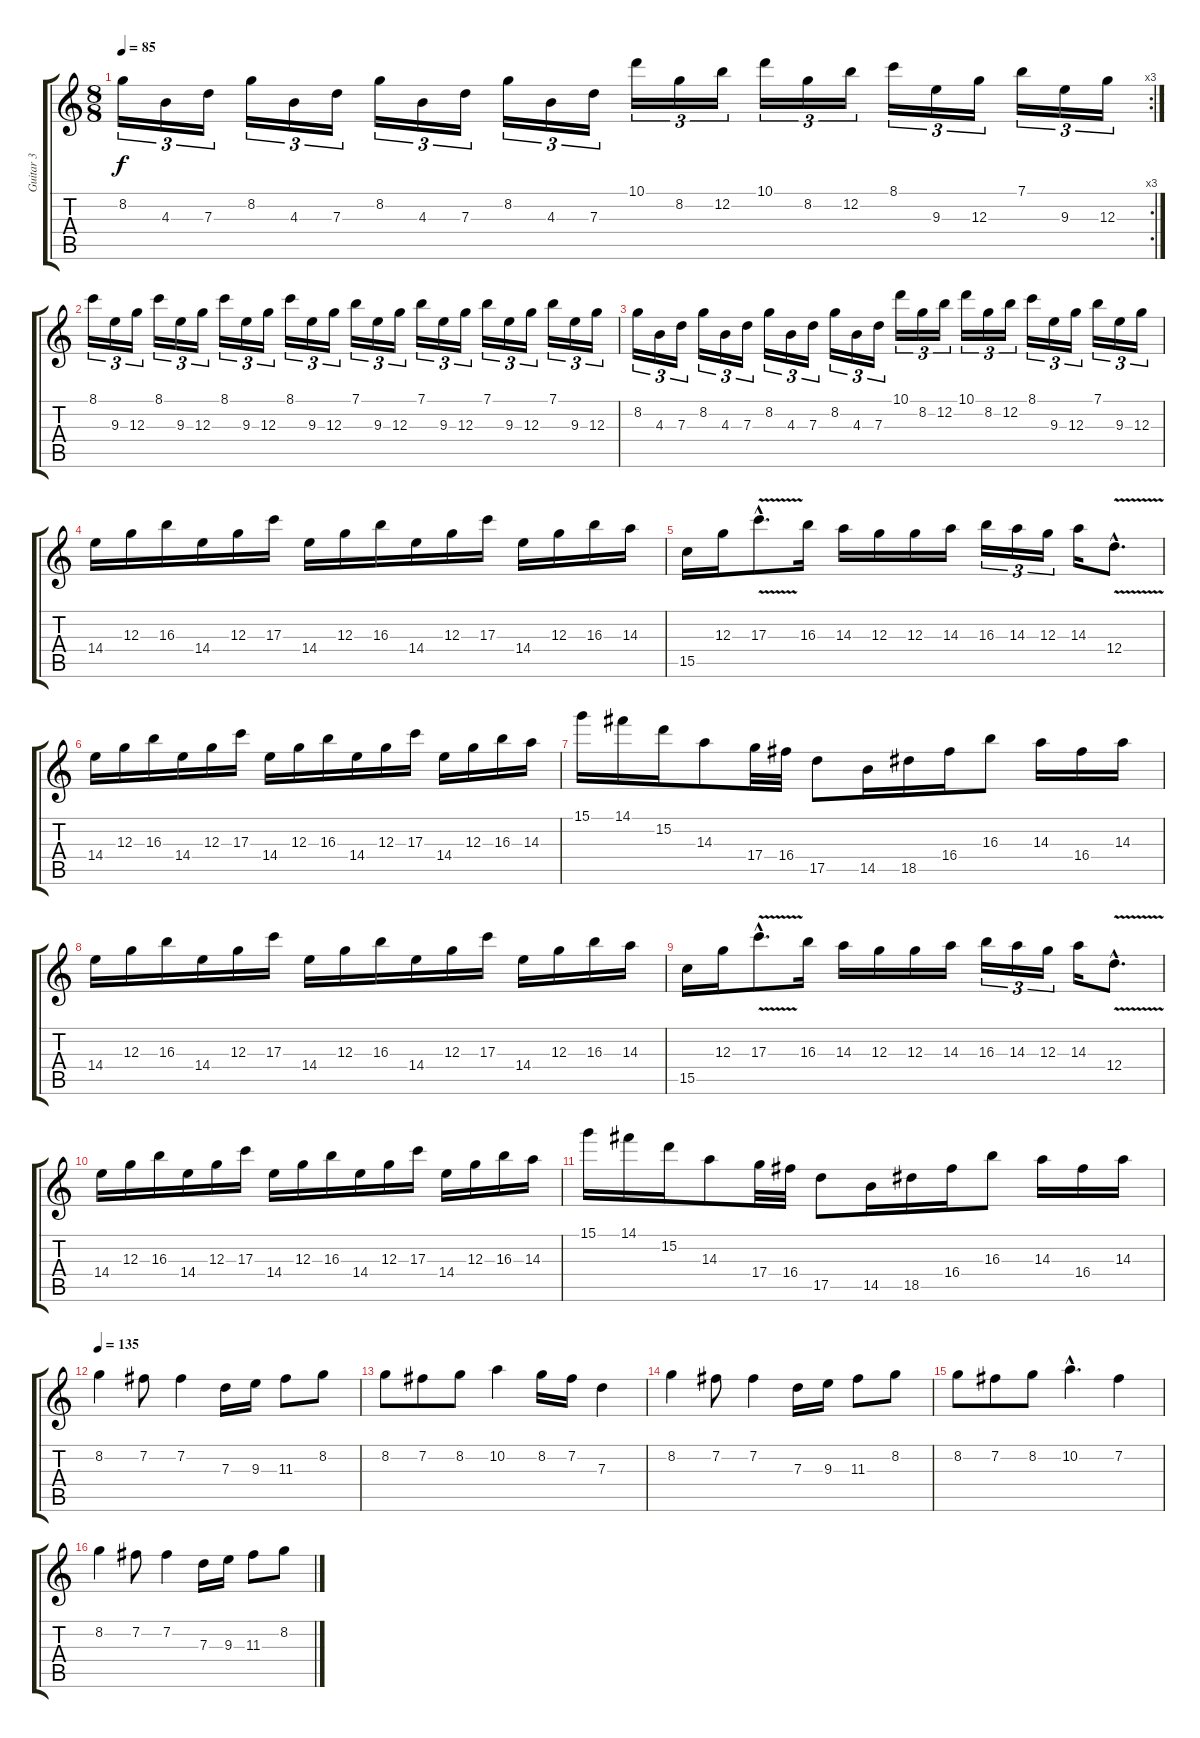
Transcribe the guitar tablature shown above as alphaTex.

\track ("Guitar 3" "Guitar 3") {instrument distortionguitar}
\staff {score tabs}
\tuning (E4 B3 G3 D3 A2 E2) {hide}
\rc 3
\ts (8 8)
\tempo 85
\clef g2
\ks c
8.2.16{tu (3 2) dy f} 4.3.16{tu (3 2)} 7.3.16{tu (3 2)} 8.2.16{tu (3 2)} 4.3.16{tu (3 2)} 7.3.16{tu (3 2)} 8.2.16{tu (3 2)} 4.3.16{tu (3 2)} 7.3.16{tu (3 2)} 8.2.16{tu (3 2)} 4.3.16{tu (3 2)} 7.3.16{tu (3 2)} 10.1.16{tu (3 2)} 8.2.16{tu (3 2)} 12.2.16{tu (3 2)} 10.1.16{tu (3 2)} 8.2.16{tu (3 2)} 12.2.16{tu (3 2)} 8.1.16{tu (3 2)} 9.3.16{tu (3 2)} 12.3.16{tu (3 2)} 7.1.16{tu (3 2)} 9.3.16{tu (3 2)} 12.3.16{tu (3 2)} |
8.1.16{tu (3 2)} 9.3.16{tu (3 2)} 12.3.16{tu (3 2)} 8.1.16{tu (3 2)} 9.3.16{tu (3 2)} 12.3.16{tu (3 2)} 8.1.16{tu (3 2)} 9.3.16{tu (3 2)} 12.3.16{tu (3 2)} 8.1.16{tu (3 2)} 9.3.16{tu (3 2)} 12.3.16{tu (3 2)} 7.1.16{tu (3 2)} 9.3.16{tu (3 2)} 12.3.16{tu (3 2)} 7.1.16{tu (3 2)} 9.3.16{tu (3 2)} 12.3.16{tu (3 2)} 7.1.16{tu (3 2)} 9.3.16{tu (3 2)} 12.3.16{tu (3 2)} 7.1.16{tu (3 2)} 9.3.16{tu (3 2)} 12.3.16{tu (3 2)} |
8.2.16{tu (3 2)} 4.3.16{tu (3 2)} 7.3.16{tu (3 2)} 8.2.16{tu (3 2)} 4.3.16{tu (3 2)} 7.3.16{tu (3 2)} 8.2.16{tu (3 2)} 4.3.16{tu (3 2)} 7.3.16{tu (3 2)} 8.2.16{tu (3 2)} 4.3.16{tu (3 2)} 7.3.16{tu (3 2)} 10.1.16{tu (3 2)} 8.2.16{tu (3 2)} 12.2.16{tu (3 2)} 10.1.16{tu (3 2)} 8.2.16{tu (3 2)} 12.2.16{tu (3 2)} 8.1.16{tu (3 2)} 9.3.16{tu (3 2)} 12.3.16{tu (3 2)} 7.1.16{tu (3 2)} 9.3.16{tu (3 2)} 12.3.16{tu (3 2)} |
14.4.16 12.3.16 16.3.16 14.4.16 12.3.16 17.3.16 14.4.16 12.3.16 16.3.16 14.4.16 12.3.16 17.3.16 14.4.16 12.3.16 16.3.16 14.3.16 |
15.5.16 12.3.16 17.3{v hac}.8{d} 16.3.16 14.3.16 12.3.16 12.3.16 14.3.16 16.3.16{tu (3 2)} 14.3.16{tu (3 2)} 12.3.16{tu (3 2)} 14.3.16 12.4{v hac}.8{d} |
14.4.16 12.3.16 16.3.16 14.4.16 12.3.16 17.3.16 14.4.16 12.3.16 16.3.16 14.4.16 12.3.16 17.3.16 14.4.16 12.3.16 16.3.16 14.3.16 |
15.1.16 14.1.16 15.2.16 14.3.8 17.4.32 16.4.32 17.5.8 14.5.16 18.5.16 16.4.16 16.3.8 14.3.16 16.4.16 14.3.16 |
14.4.16 12.3.16 16.3.16 14.4.16 12.3.16 17.3.16 14.4.16 12.3.16 16.3.16 14.4.16 12.3.16 17.3.16 14.4.16 12.3.16 16.3.16 14.3.16 |
15.5.16 12.3.16 17.3{v hac}.8{d} 16.3.16 14.3.16 12.3.16 12.3.16 14.3.16 16.3.16{tu (3 2)} 14.3.16{tu (3 2)} 12.3.16{tu (3 2)} 14.3.16 12.4{v hac}.8{d} |
14.4.16 12.3.16 16.3.16 14.4.16 12.3.16 17.3.16 14.4.16 12.3.16 16.3.16 14.4.16 12.3.16 17.3.16 14.4.16 12.3.16 16.3.16 14.3.16 |
15.1.16 14.1.16 15.2.16 14.3.8 17.4.32 16.4.32 17.5.8 14.5.16 18.5.16 16.4.16 16.3.8 14.3.16 16.4.16 14.3.16 |
\tempo 135
8.2.4 7.2.8 7.2.4 7.3.16 9.3.16 11.3.8 8.2.8 |
8.2.8 7.2.8 8.2.8 10.2.4 8.2.16 7.2.16 7.3.4 |
8.2.4 7.2.8 7.2.4 7.3.16 9.3.16 11.3.8 8.2.8 |
8.2.8 7.2.8 8.2.8 10.2{hac}.4{d} 7.2.4 |
8.2.4 7.2.8 7.2.4 7.3.16 9.3.16 11.3.8 8.2.8
